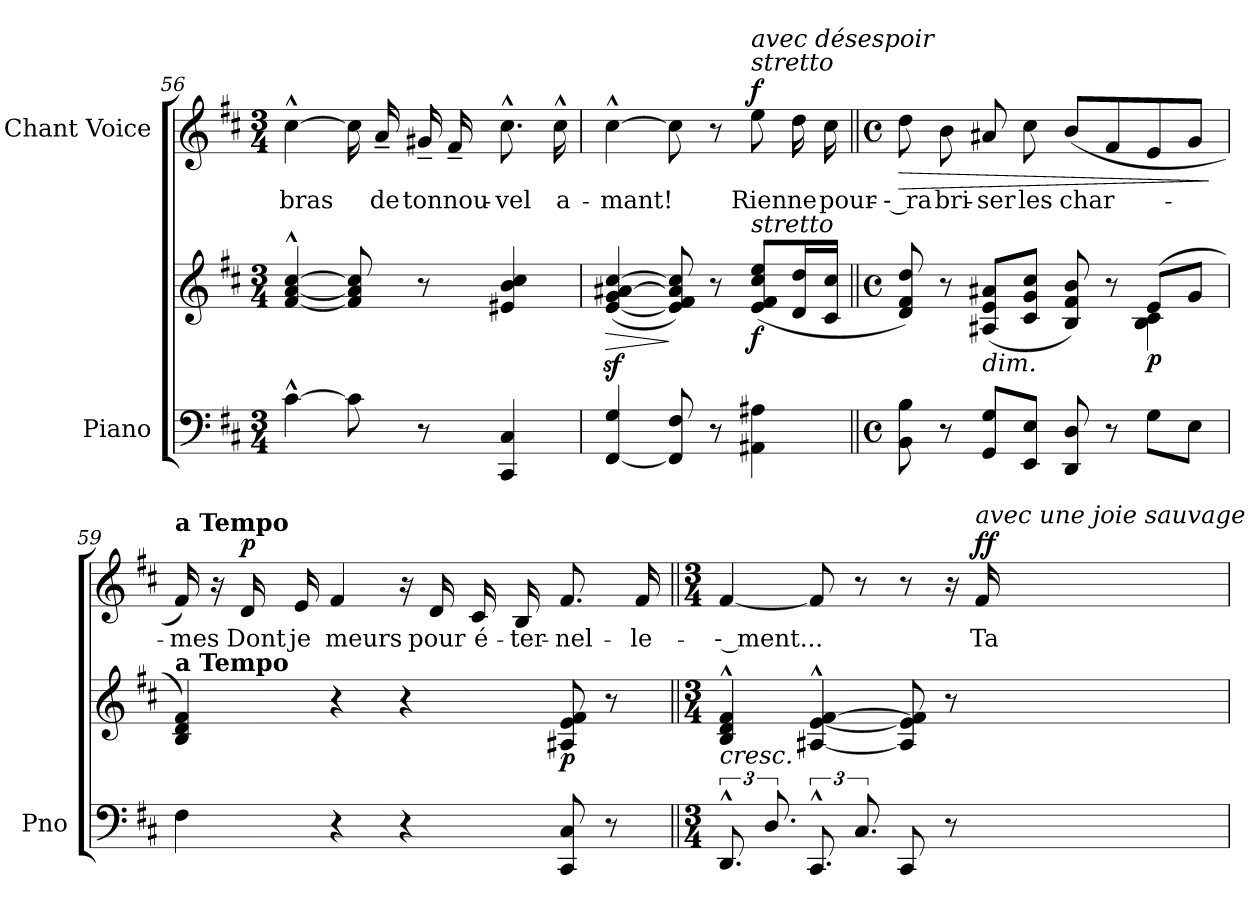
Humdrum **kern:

**kern	**kern	**dynam	**kern	**text	**dynam
*part2	*part2	*part2	*part1	*part1	*part1
*staff3	*staff2	*staff2/3	*staff1	*staff1	*staff1
*I"Piano	*	*	*I"Chant Voice	*	*
*I'Pno	*	*	*	*	*
*clefF4	*clefG2	*	*clefG2	*	*
*k[f#c#]	*k[f#c#]	*	*k[f#c#]	*	*
*M3/4	*M3/4	*	*M3/4	*	*
=56	=56	=56	=56	=56	=56
[4c#^^\	[4f#/^^ [4a/^^ [4cc#/^^	.	[4cc#^^\	bras	.
8c#\]	8f#/] 8a/] 8cc#/]	.	16cc#\]	.	.
.	.	.	16a~>/	de	.
8r	8r	.	16g#X~>/	ton	.
.	.	.	16f#~>/	nou-	.
4CC#/ 4C#/	4e#X/ 4b/ 4cc#/	.	8.cc#^^\	-vel	.
.	.	.	16cc#^^\	a-	.
=57	=57	=57	=57	=57	=57
!	!	!LO:HP:b	!	!	!
[4FF#/ 4G/	(<[4e/z< 4g/z< [>4a#X/z< [4cc#/z<	>	[4cc#^^\	-mant!	.
8FF#/] 8F#/	8e/] 8f#/ 8a#/] 8cc#/])	]	8cc#\]	.	.
8r	8r	.	8r	.	.
!	!	!	!LO:TX:i:t=stretto	!	!
!	!	!	!LO:TX:i:t=avec désespoir	!	!
!	!LO:TX:i:t=stretto	!	!	!	!
!	!	!LO:DY:b	!	!	!LO:DY:a
4AA#X\ 4A#X\	(8e/ 8f#/ 8cc#/ 8ee/L	f	8ee\	Rien	f
.	16d/ 16dd/L	.	16dd\	ne	.
.	16c#/ 16cc#/JJ	.	16cc#\	pour-	.
=58||	=58||	=58||	=58||	=58||	=58||
*M4/4	*M4/4	*	*M4/4	*	*
*met(c)	*met(c)	*	*met(c)	*	*
*	*^	*	*	*	*
!	!	!	!	!	!	!LO:HP:b
8BB\ 8B\	8d/ 8f#/ 8dd/)	2.ryy	.	8dd\	-- ra	>
8r	8r	.	.	8b\	bri-	.
!	!LO:TX:b:i:t=dim.	!	!	!	!	!
8GG/ 8G/L	(8A#X/ 8e/ 8a#X/L	.	.	8a#X/	-ser	.
8EE/ 8E/J	8c#/ 8g/ 8cc#/J	.	.	8cc#\	les	.
8DD/ 8D/	8B/ 8f#/ 8b/)	.	.	(8b/L	char-	.
8r	8r	.	.	8f#/	.	.
!	!	!	!LO:DY:b	!	!	!
8G\L	(>8e/L	4B\ 4c#\	p	8e/	.	.
8E\J	8g/J	.	.	8g/J	.	.
*	*v	*v	*	*	*	*
.	.	.	.	.	]
=59	=59	=59	=59	=59	=59
!	!	!	!LO:TX:a:B:t=a Tempo	!	!
!	!LO:TX:a:B:t=a Tempo	!	!	!	!
4F#\	4B/ 4d/ 4f#/)	.	16f#/)	-mes	.
.	.	.	16r	.	.
!	!	!	!	!	!LO:DY:a
.	.	.	16d/	Dont	p
.	.	.	16e/	je	.
4r	4r	.	4f#/	meurs	.
4r	4r	.	16r	.	.
.	.	.	16d/	pour	.
.	.	.	16c#/	é-	.
.	.	.	16B/	-ter-	.
!	!	!LO:DY:b	!	!	!
8CC#/ 8C#/	8A#X/ 8e/ 8f#/	p	8.f#/	-nel-	.
8r	8r	.	.	.	.
.	.	.	16f#/	-le-	.
=60||	=60||	=60||	=60||	=60||	=60||
*M3/4	*M3/4	*	*M3/4	*	*
!	!LO:TX:b:i:t=cresc.	!	!	!	!
12.DD^^/	4B/^^ 4d/^^ 4f#/^^	.	[4f#/	-- ment...	.
12.D/	.	.	.	.	.
12.CC#^^/	[4A#X/^^ [4e/^^ [4f#/^^	.	8f#/]	.	.
12.C#/	.	.	8r	.	.
8CC#/	8A#/] 8e/] 8f#/]	.	8r	.	.
8r	8r	.	16r	.	.
!	!	!	!LO:TX:i:t=avec une joie sauvage	!	!
!	!	!	!	!	!LO:DY:a
.	.	.	16f#/	Ta	ff
=	=	=	=	=	=
*-	*-	*-	*-	*-	*-
